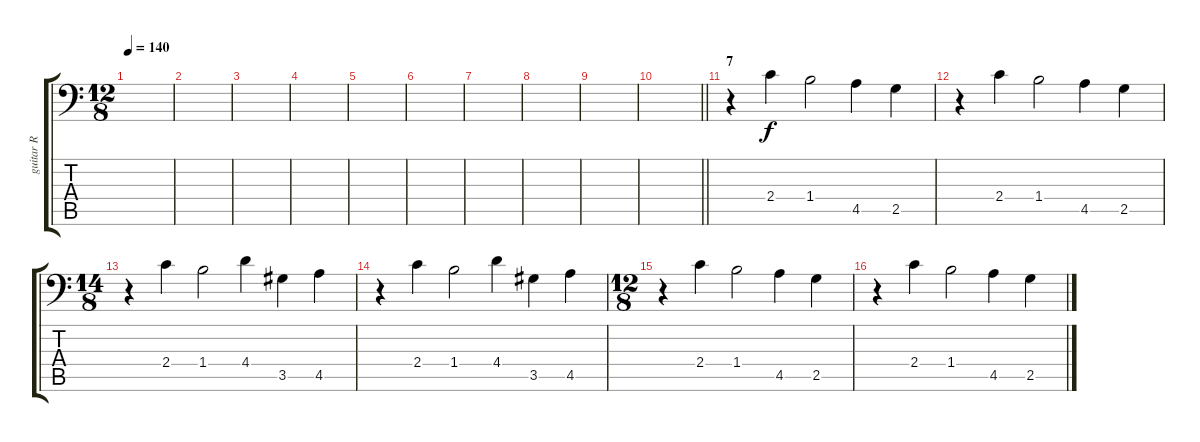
\track ("guitar R" "guitar R") {instrument overdrivenguitar}
\staff {score tabs}
\tuning (C4 G3 Eb3 Bb2 F2 Bb1) {hide}
\ts (12 8)
\tempo 140
\clef f4
\ks c
|
|
|
|
|
|
|
|
|
\barLineRight lightlight
|
\section ("" "7")
r.4 2.4.4 1.4.2 4.5.4 2.5.4 |
r.4 2.4.4 1.4.2 4.5.4 2.5.4 |
\ts (14 8)
r.4 2.4.4 1.4.2 4.4.4 3.5.4 4.5.4 |
r.4 2.4.4 1.4.2 4.4.4 3.5.4 4.5.4 |
\ts (12 8)
r.4 2.4.4 1.4.2 4.5.4 2.5.4 |
r.4 2.4.4 1.4.2 4.5.4 2.5.4
